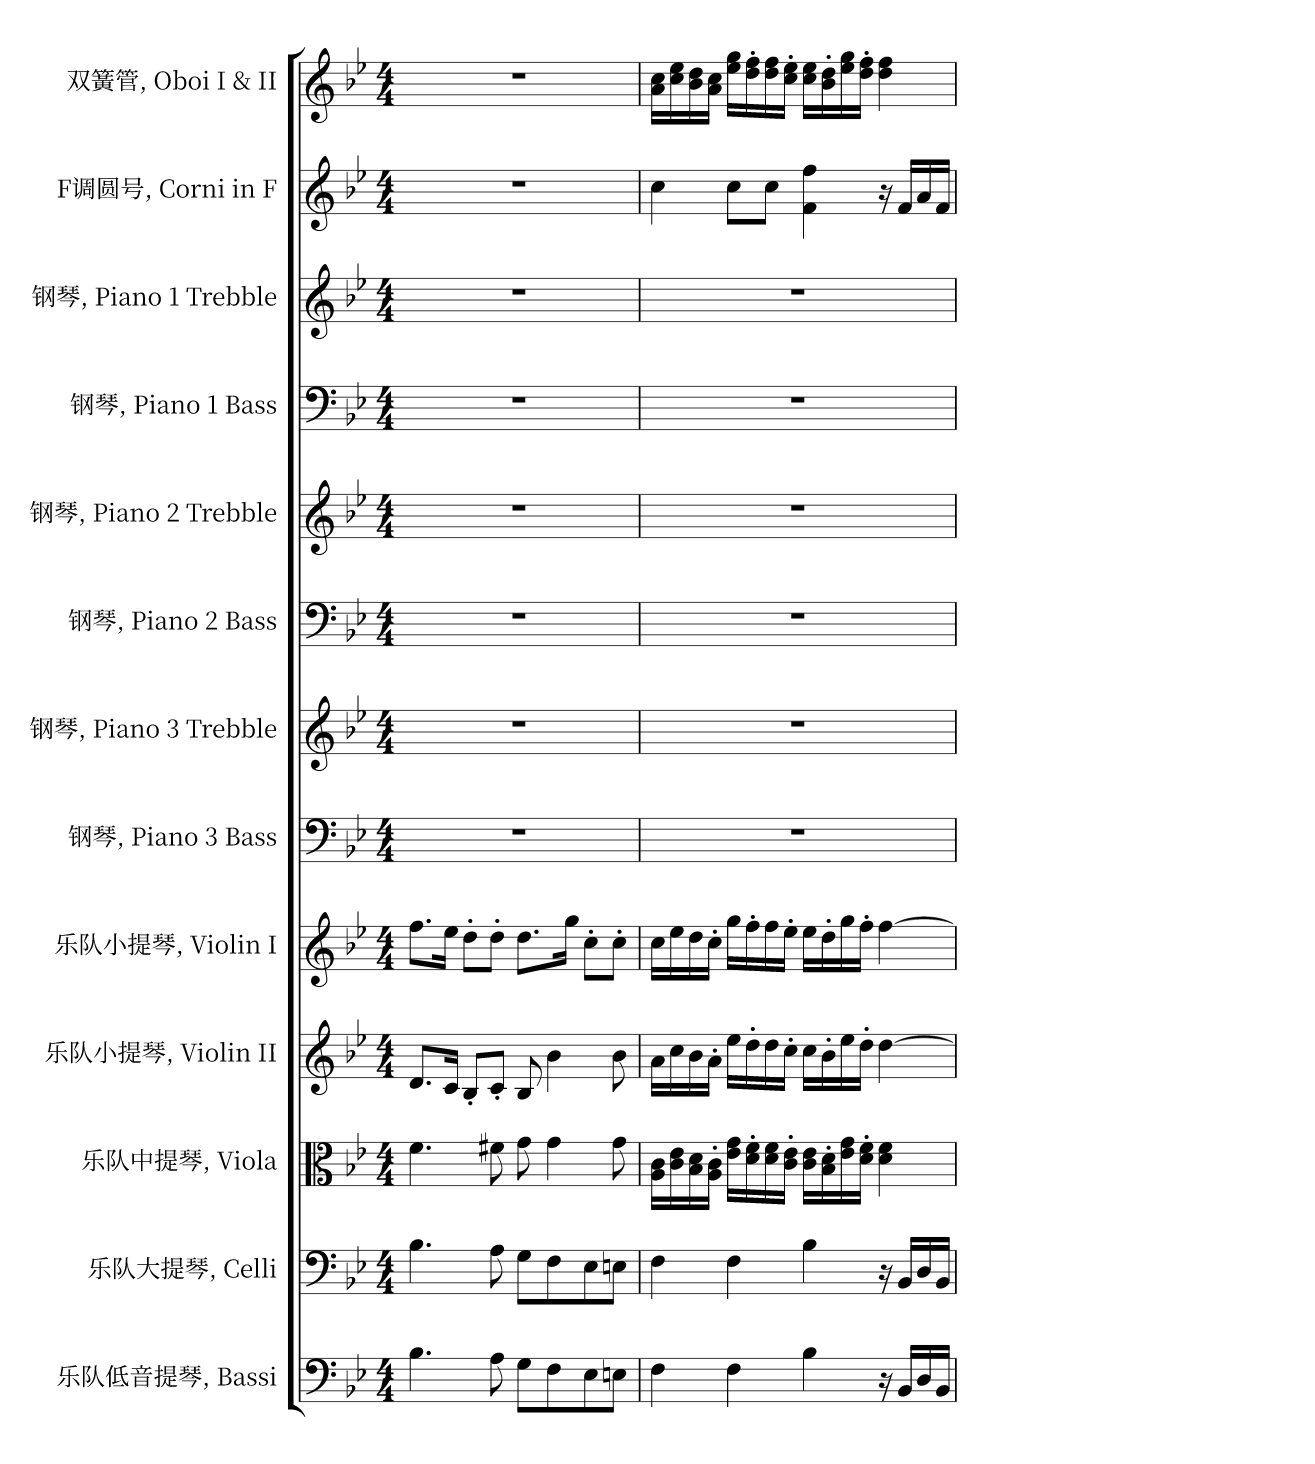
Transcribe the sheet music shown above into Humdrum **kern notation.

**kern	**kern	**kern	**kern	**kern	**kern	**kern	**kern	**kern	**kern	**kern	**kern	**kern
*part13	*part12	*part11	*part10	*part9	*part8	*part7	*part6	*part5	*part4	*part3	*part2	*part1
*staff13	*staff12	*staff11	*staff10	*staff9	*staff8	*staff7	*staff6	*staff5	*staff4	*staff3	*staff2	*staff1
*I"乐队低音提琴, Bassi	*I"乐队大提琴, Celli	*I"乐队中提琴, Viola	*I"乐队小提琴, Violin II	*I"乐队小提琴, Violin I	*I"钢琴, Piano 3 Bass	*I"钢琴, Piano 3 Trebble	*I"钢琴, Piano 2 Bass	*I"钢琴, Piano 2 Trebble	*I"钢琴, Piano 1 Bass	*I"钢琴, Piano 1 Trebble	*I"F调圆号, Corni in F	*I"双簧管, Oboi I &amp; II
*	*	*	*	*	*I'Pno.	*I'Pno.	*I'Pno.	*I'Pno.	*I'Pno.	*I'Pno.	*	*I'Ob.
*clefF4	*clefF4	*clefC3	*clefG2	*clefG2	*clefF4	*clefG2	*clefF4	*clefG2	*clefF4	*clefG2	*clefG2	*clefG2
*ITrd7c12	*	*	*	*	*	*	*	*	*	*	*ITrd4c7	*
*k[b-e-]	*k[b-e-]	*k[b-e-]	*k[b-e-]	*k[b-e-]	*k[b-e-]	*k[b-e-]	*k[b-e-]	*k[b-e-]	*k[b-e-]	*k[b-e-]	*k[b-e-a-]	*k[b-e-]
*M4/4	*M4/4	*M4/4	*M4/4	*M4/4	*M4/4	*M4/4	*M4/4	*M4/4	*M4/4	*M4/4	*M4/4	*M4/4
*MM35	*MM35	*MM35	*MM35	*MM35	*MM35	*MM35	*MM35	*MM35	*MM35	*MM35	*MM35	*MM35
=1	=1	=1	=1	=1	=1	=1	=1	=1	=1	=1	=1	=1
4.BB-\	4.B-\	4.f\	8.d/L	8.ff\L	1r	1r	1r	1r	1r	1r	1r	1r
.	.	.	16c/Jk	16ee-\Jk	.	.	.	.	.	.	.	.
.	.	.	8B-'/L	8dd'\L	.	.	.	.	.	.	.	.
8AA\	8A\	8f#X\	8c'/J	8dd'\J	.	.	.	.	.	.	.	.
8GG\L	8G\L	8g\	8B-/	8.dd\L	.	.	.	.	.	.	.	.
8FF\	8F\	4g\	4b-\	.	.	.	.	.	.	.	.	.
.	.	.	.	16gg\Jk	.	.	.	.	.	.	.	.
8EE-\	8E-\	.	.	8cc'\L	.	.	.	.	.	.	.	.
8EEn\J	8En\J	8g\	8b-\	8cc'\J	.	.	.	.	.	.	.	.
=2	=2	=2	=2	=2	=2	=2	=2	=2	=2	=2	=2	=2
4FF\	4F\	16A\ 16c\LL	16a\LL	16cc\LL	1r	1r	1r	1r	1r	1r	4f\	16a\ 16cc\LL
.	.	16c\ 16e-\	16cc\	16ee-\	.	.	.	.	.	.	.	16cc\ 16ee-\
.	.	16B-\ 16d\	16b-\	16dd\	.	.	.	.	.	.	.	16b-\ 16dd\
.	.	16A\' 16c\'JJ	16a'\JJ	16cc'\JJ	.	.	.	.	.	.	.	16a\ 16cc\JJ
4FF\	4F\	16e-\ 16g\LL	16ee-\LL	16gg\LL	.	.	.	.	.	.	8f\L	16ee-\ 16gg\LL
.	.	16d\' 16f\'	16dd'\	16ff'\	.	.	.	.	.	.	.	16dd\' 16ff\'
.	.	16d\ 16f\	16dd\	16ff\	.	.	.	.	.	.	8f\J	16dd\ 16ff\
.	.	16c\' 16e-\'JJ	16cc'\JJ	16ee-'\JJ	.	.	.	.	.	.	.	16cc\' 16ee-\'JJ
4BB-\	4B-\	16c\ 16e-\LL	16cc\LL	16ee-\LL	.	.	.	.	.	.	4B-\ 4b-\	16cc\ 16ee-\LL
.	.	16B-\' 16d\'	16b-'\	16dd'\	.	.	.	.	.	.	.	16b-\' 16dd\'
.	.	16e-\ 16g\	16ee-\	16gg\	.	.	.	.	.	.	.	16ee-\ 16gg\
.	.	16d\' 16f\'JJ	16dd'\JJ	16ff'\JJ	.	.	.	.	.	.	.	16dd\' 16ff\'JJ
16r	16r	4d\ 4f\	[4dd\	[4ff\	.	.	.	.	.	.	16r	4dd\ 4ff\
16BBB-/LL	16BB-/LL	.	.	.	.	.	.	.	.	.	16B-/LL	.
16DD/	16D/	.	.	.	.	.	.	.	.	.	16d/	.
16BBB-/JJ	16BB-/JJ	.	.	.	.	.	.	.	.	.	16B-/JJ	.
=	=	=	=	=	=	=	=	=	=	=	=	=
*-	*-	*-	*-	*-	*-	*-	*-	*-	*-	*-	*-	*-
